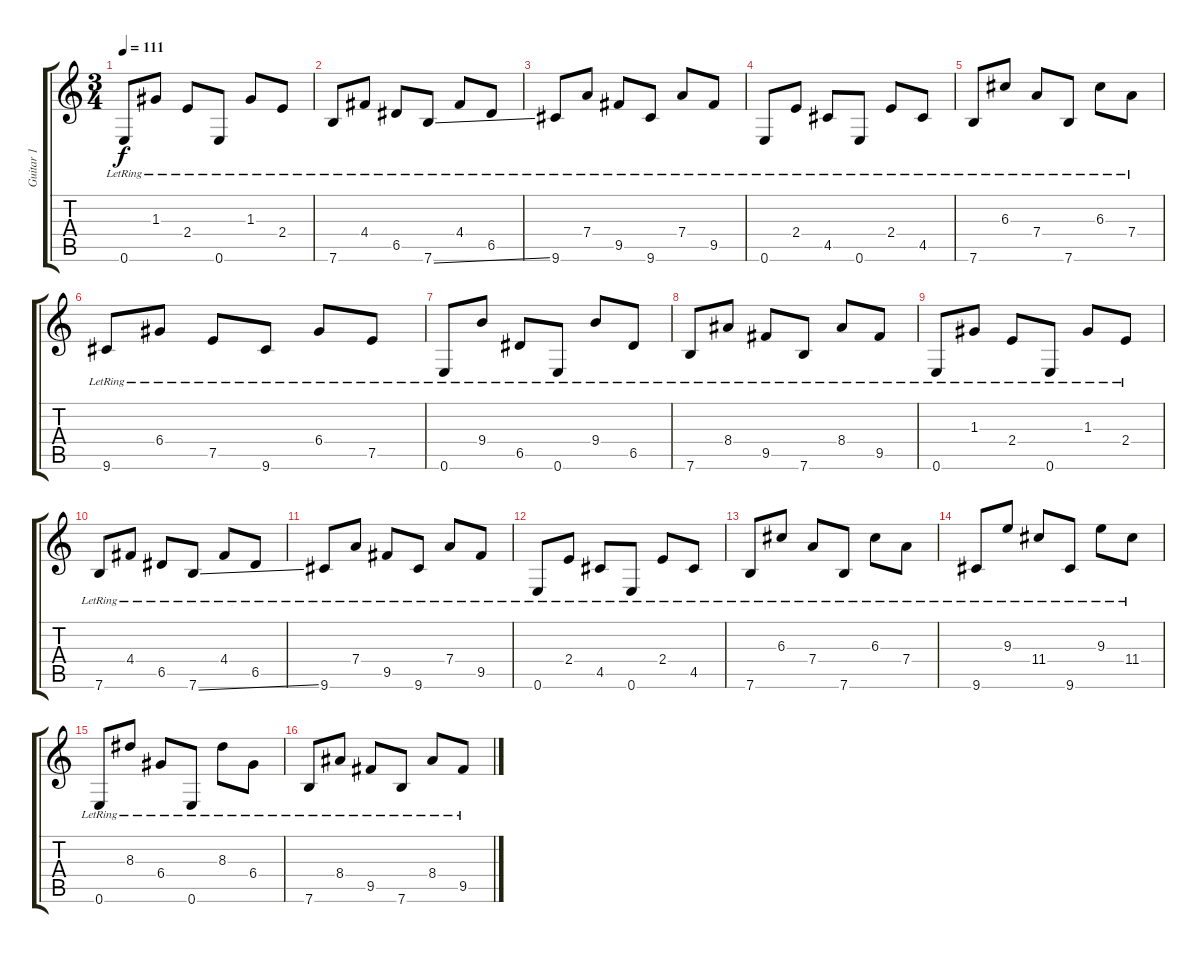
\track ("Guitar 1" "Guitar 1") {instrument electricguitarjazz}
\staff {score tabs}
\tuning (E4 B3 G3 D3 A2 E2) {hide}
\ts (3 4)
\tempo 111
\clef g2
\ks c
0.6{lr}.8{dy f} 1.3{lr}.8 2.4{lr}.8 0.6{lr}.8 1.3{lr}.8 2.4{lr}.8 |
7.6{lr}.8 4.4{lr}.8 6.5{lr}.8 7.6{ss lr}.8 4.4{lr}.8 6.5{lr}.8 |
9.6{lr}.8 7.4{lr}.8 9.5{lr}.8 9.6{lr}.8 7.4{lr}.8 9.5{lr}.8 |
0.6{lr}.8 2.4{lr}.8 4.5{lr}.8 0.6{lr}.8 2.4{lr}.8 4.5{lr}.8 |
7.6{lr}.8 6.3{lr}.8 7.4{lr}.8 7.6{lr}.8 6.3{lr}.8 7.4{lr}.8 |
9.6{lr}.8 6.4{lr}.8 7.5{lr}.8 9.6{lr}.8 6.4{lr}.8 7.5{lr}.8 |
0.6{lr}.8 9.4{lr}.8 6.5{lr}.8 0.6{lr}.8 9.4{lr}.8 6.5{lr}.8 |
7.6{lr}.8 8.4{lr}.8 9.5{lr}.8 7.6{lr}.8 8.4{lr}.8 9.5{lr}.8 |
0.6{lr}.8 1.3{lr}.8 2.4{lr}.8 0.6{lr}.8 1.3{lr}.8 2.4{lr}.8 |
7.6{lr}.8 4.4{lr}.8 6.5{lr}.8 7.6{ss lr}.8 4.4{lr}.8 6.5{lr}.8 |
9.6{lr}.8 7.4{lr}.8 9.5{lr}.8 9.6{lr}.8 7.4{lr}.8 9.5{lr}.8 |
0.6{lr}.8 2.4{lr}.8 4.5{lr}.8 0.6{lr}.8 2.4{lr}.8 4.5{lr}.8 |
7.6{lr}.8 6.3{lr}.8 7.4{lr}.8 7.6{lr}.8 6.3{lr}.8 7.4{lr}.8 |
9.6{lr}.8 9.3{lr}.8 11.4{lr}.8 9.6{lr}.8 9.3{lr}.8 11.4{lr}.8 |
0.6{lr}.8 8.3{lr}.8 6.4{lr}.8 0.6{lr}.8 8.3{lr}.8 6.4{lr}.8 |
7.6{lr}.8 8.4{lr}.8 9.5{lr}.8 7.6{lr}.8 8.4{lr}.8 9.5{lr}.8
